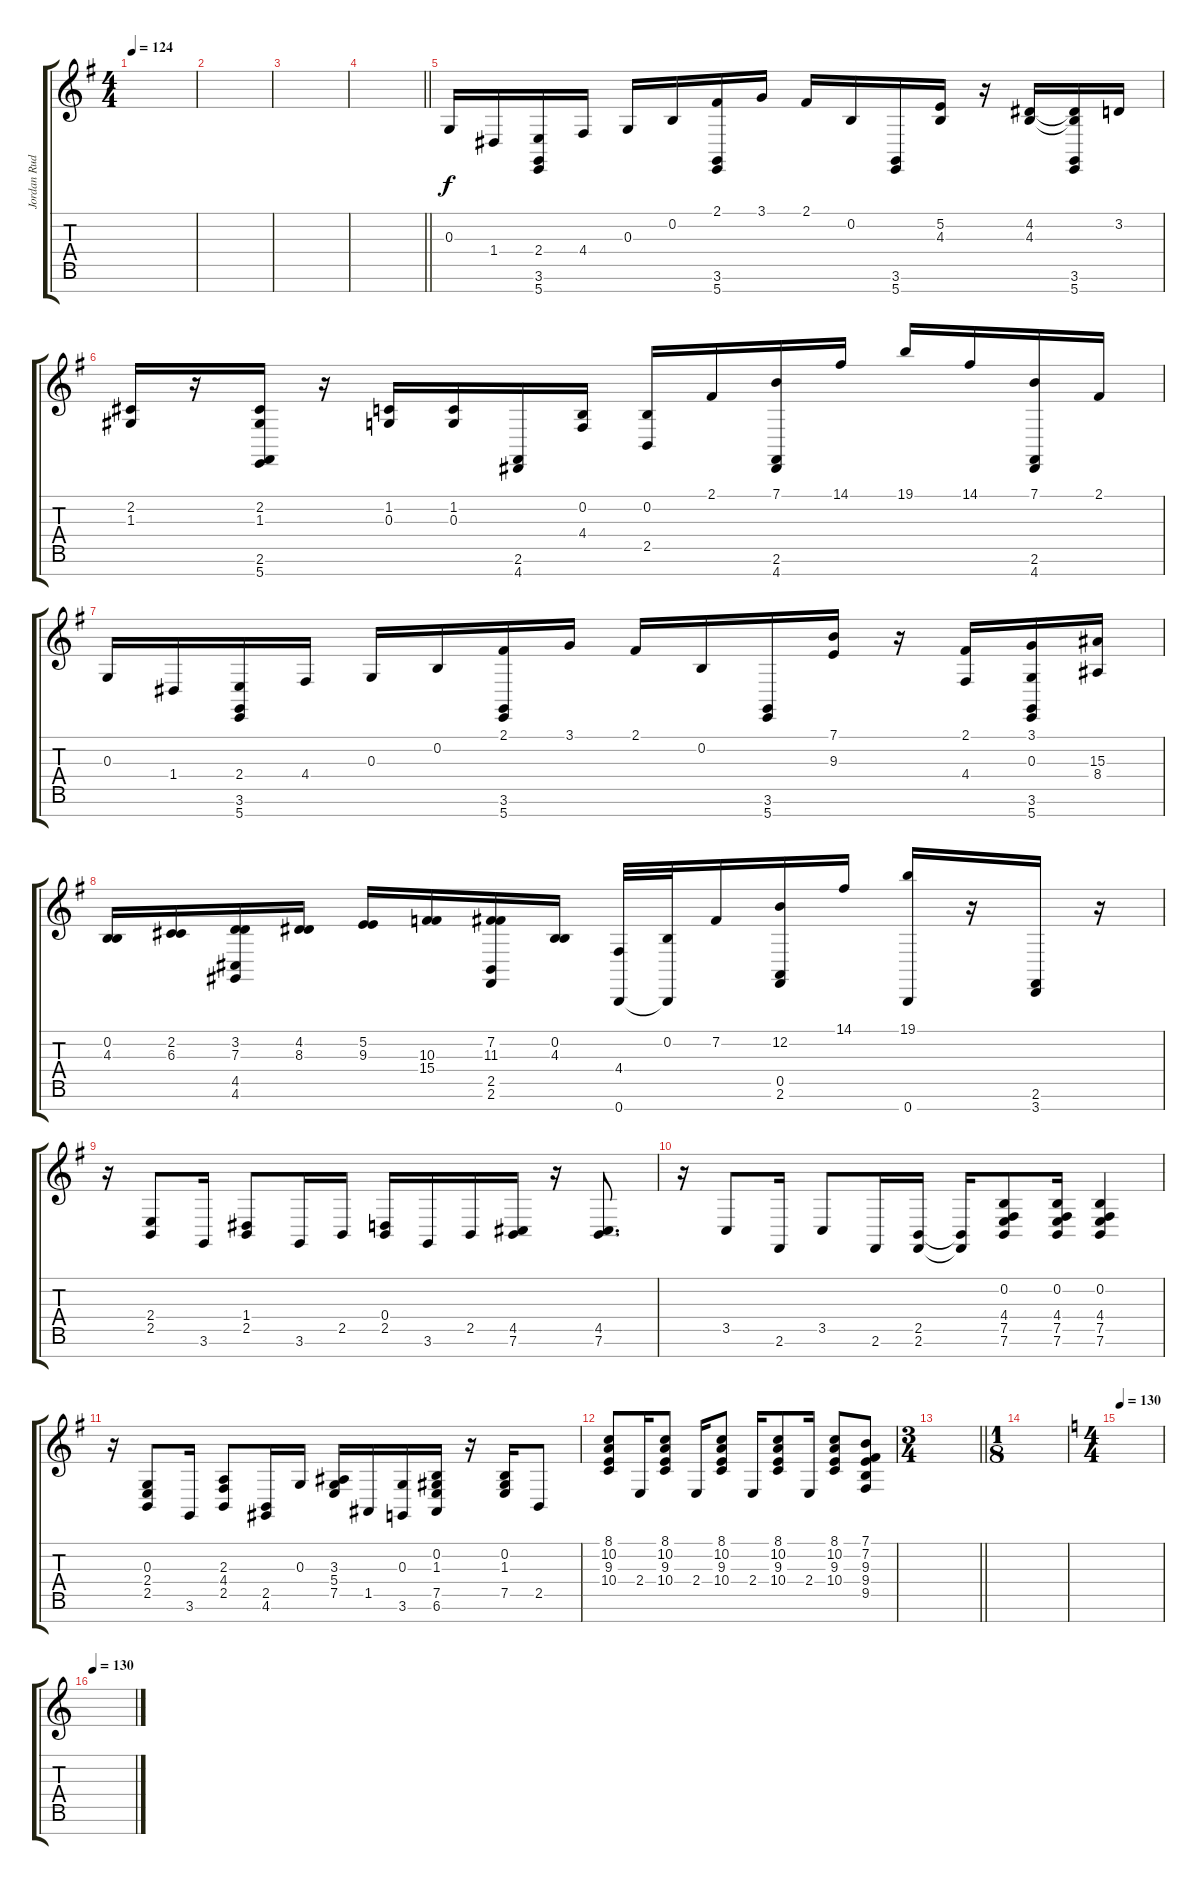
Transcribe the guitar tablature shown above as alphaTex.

\track ("Jordan Rudess - Keyboards" "Jordan Rud") {instrument honkytonkpiano}
\staff {score tabs}
\tuning (E4 B3 G3 D3 A2 E2 B1) {hide}
\ts (4 4)
\tempo 124
\clef g2
\ks g
|
|
|
\barLineRight lightlight
|
0.3.16{volume 16 instrument honkytonkpiano} 1.4.16 (2.4 3.6 5.7).16 4.4.16 0.3.16 0.2.16 (2.1 3.6 5.7).16 3.1.16 2.1.16 0.2.16 (3.6 5.7).16 (5.2 4.3).16 r.16 (4.2 4.3).16 (4.2{t} 4.3{t} 3.6 5.7).16 3.2.16 |
(2.2 1.3).16 r.16 (2.2 1.3 2.6 5.7).16 r.16 (1.2 0.3).16 (1.2 0.3).16 (2.6 4.7).16 (0.2 4.4).16 (0.2 2.5).16 2.1.16 (7.1 2.6 4.7).16 14.1.16 19.1.16 14.1.16 (7.1 2.6 4.7).16 2.1.16 |
0.3.16 1.4.16 (2.4 3.6 5.7).16 4.4.16 0.3.16 0.2.16 (2.1 3.6 5.7).16 3.1.16 2.1.16 0.2.16 (3.6 5.7).16 (7.1 9.3).16 r.16 (2.1 4.4).16 (3.1 0.3 3.6 5.7).16 (15.3 8.4).16 |
(0.2 4.3).16 (2.2 6.3).16 (3.2 7.3 4.5 4.6).16 (4.2 8.3).16 (5.2 9.3).16 (10.3 15.4).16 (7.2 11.3 2.5 2.6).16 (0.2 4.3).16 (4.4 0.7).32 (0.2 0.7{t}).32 7.2.16 (12.2 0.5 2.6).16 14.1.16 (19.1 0.7).16 r.16 (2.6 3.7).16 r.16 |
r.16 (2.4 2.5).8 3.6.16 (1.4 2.5).8 3.6.16 2.5.16 (0.4 2.5).16 3.6.16 2.5.16 (4.5 7.6).16 r.16 (4.5 7.6).8{d} |
r.16 3.5.8 2.6.16 3.5.8 2.6.16 (2.5 2.6).16 (2.5{t} 2.6{t}).16 (0.2 4.4 7.5 7.6).8 (0.2 4.4 7.5 7.6).16 (0.2 4.4 7.5 7.6).4 |
r.16 (0.3 2.4 2.5).8 3.6.16 (2.3 4.4 2.5).8 (2.5 4.6).16 0.3.16 (3.3 5.4 7.5).16 1.5.16 (0.3 3.6).16 (0.2 1.3 7.5 6.6).16 r.16 (0.2 1.3 7.5).16 2.5.8 |
(8.1 10.2 9.3 10.4).8 2.4.16 (8.1 10.2 9.3 10.4).8 2.4.16 (8.1 10.2 9.3 10.4).8 2.4.16 (8.1 10.2 9.3 10.4).8 2.4.16 (8.1 10.2 9.3 10.4).8 (7.1 7.2 9.3 9.4 9.5).8 |
\ts (3 4)
\barLineRight lightlight
|
\ts (1 8)
|
\ts (4 4)
\tempo 130
\ks c
|
\tempo 130
